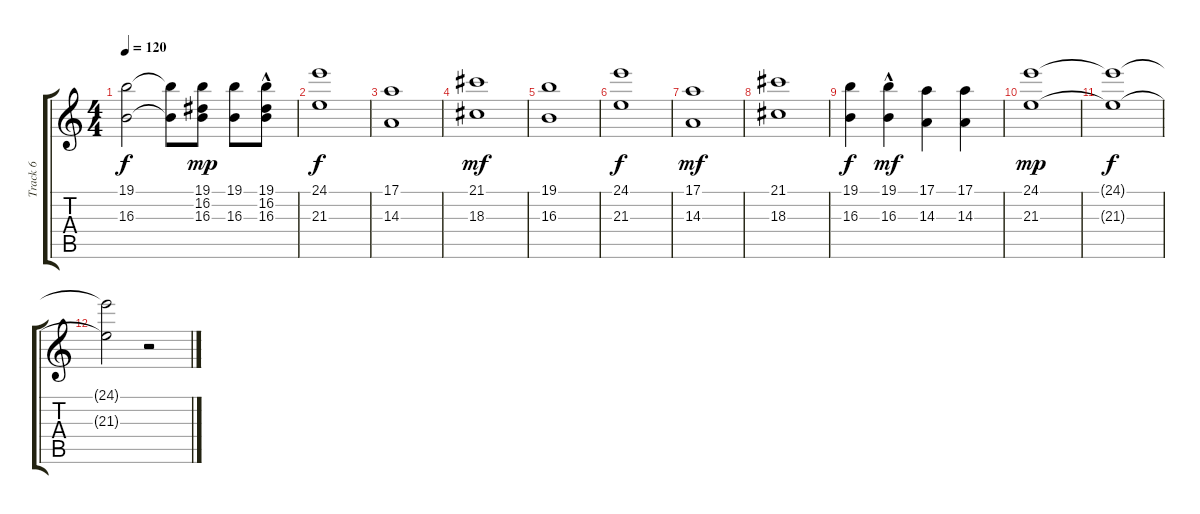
\track ("Track 6" "Track 6") {instrument stringensemble1}
\staff {score tabs}
\tuning (E4 B3 G3 D3 A2 E2) {hide}
\ts (4 4)
\tempo 120
\clef g2
\ks c
(19.1 16.3).2{dy f} (19.1{t} 16.3{t}).8 (19.1 16.2 16.3).8{dy mp} (19.1 16.3).8 (19.1{hac} 16.2 16.3{hac}).8 |
(24.1 21.3).1{dy f} |
(17.1 14.3).1 |
(21.1 18.3).1{dy mf} |
(19.1 16.3).1 |
(24.1 21.3).1{dy f} |
(17.1 14.3).1{dy mf} |
(21.1 18.3).1 |
(19.1 16.3).4{dy f} (19.1{hac} 16.3).4{dy mf} (17.1 14.3).4 (17.1 14.3).4 |
(24.1 21.3).1{dy mp} |
(24.1{t} 21.3{t}).1{dy f} |
(24.1{t} 21.3{t}).2 r.2
